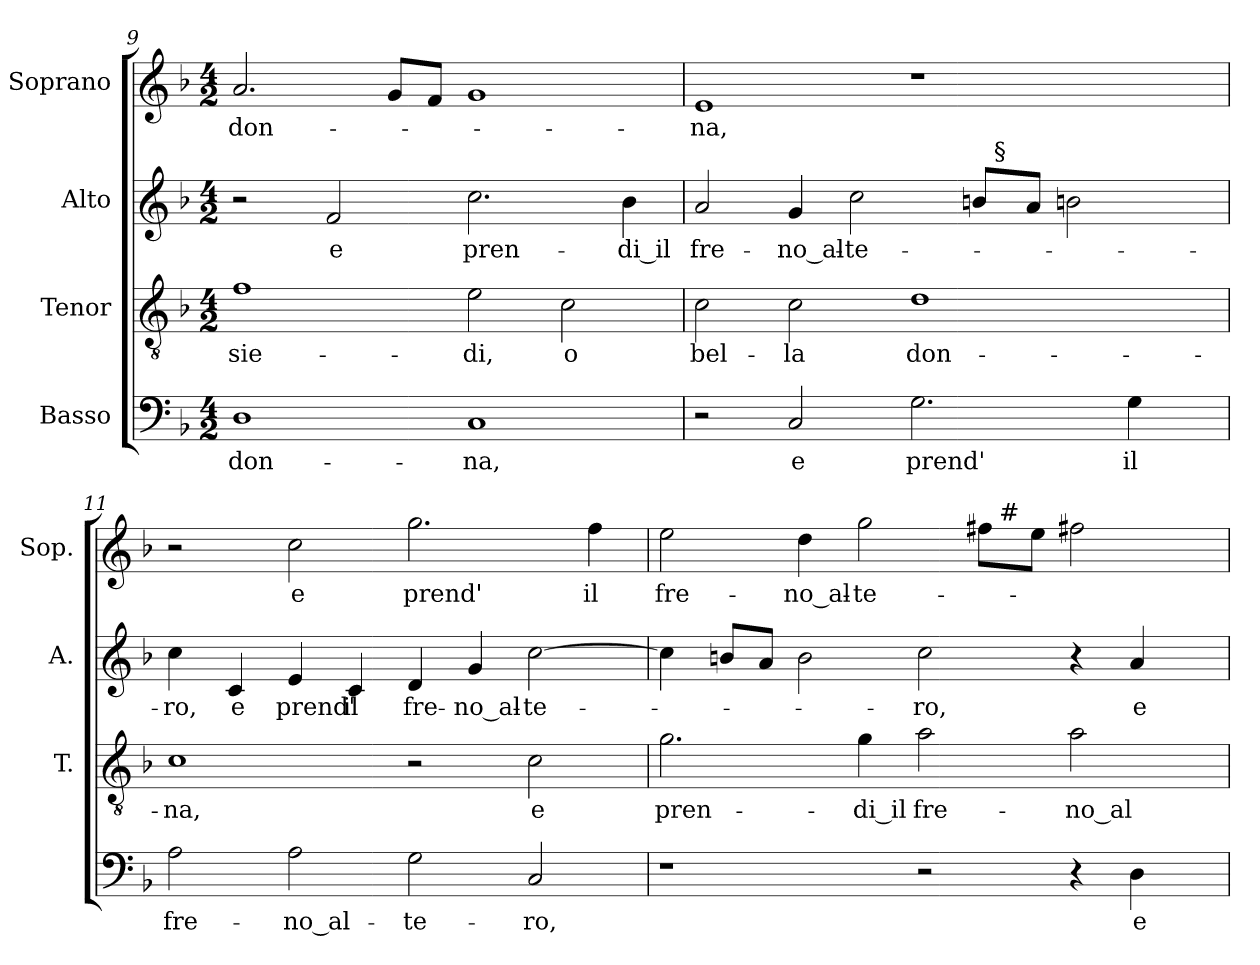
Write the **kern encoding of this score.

**kern	**text	**kern	**text	**kern	**text	**kern	**text
*part4	*part4	*part3	*part3	*part2	*part2	*part1	*part1
*staff4	*staff4	*staff3	*staff3	*staff2	*staff2	*staff1	*staff1
*I"Basso	*	*I"Tenor	*	*I"Alto	*	*I"Soprano	*
*	*	*I'T.	*	*I'A.	*	*I'Sop.	*
*clefF4	*	*clefGv2	*	*clefG2	*	*clefG2	*
*	*	*ITrd7c12	*	*	*	*	*
*k[b-]	*	*k[b-]	*	*k[b-]	*	*k[b-]	*
*F:	*	*F:	*	*F:	*	*F:	*
*M4/2	*	*M4/2	*	*M4/2	*	*M4/2	*
=9	=9	=9	=9	=9	=9	=9	=9
!	!LO:LY:b:color=#000000	!	!	!	!	!	!
!	!	!	!LO:LY:b:color=#000000	!	!	!	!
!	!	!	!	!	!	!	!LO:LY:b:color=#000000
1Di	don-	1Fi	sie-	2r	.	2.ai/	don-
!	!	!	!	!	!LO:LY:b:color=#000000	!	!
.	.	.	.	2fi/	e	.	.
.	.	.	.	.	.	8gi/L	.
.	.	.	.	.	.	8fi/J	.
!	!LO:LY:b:color=#000000	!	!	!	!	!	!
!	!	!	!LO:LY:b:color=#000000	!	!	!	!
!	!	!	!	!	!LO:LY:b:color=#000000	!	!
1Ci	-na,	2Ei\	-di,	2.cci\	pren-	1gi	.
!	!	!	!LO:LY:b:color=#000000	!	!	!	!
.	.	2Ci\	o	.	.	.	.
!	!	!	!	!	!LO:LY:b:color=#000000	!	!
.	.	.	.	4b-i\	-di_il	.	.
!!LO:LB:g=z
=10	=10	=10	=10	=10	=10	=10	=10
!	!	!	!LO:LY:b:color=#000000	!	!	!	!
!	!	!	!	!	!LO:LY:b:color=#000000	!	!
!	!	!	!	!	!	!	!LO:LY:b:color=#000000
*	*	*	*	*^	*	*	*
2r	.	2Ci\	bel-	2ai/	1ryy	fre-	1ei	-na,
!	!LO:LY:b:color=#000000	!	!	!	!	!	!	!
!	!	!	!LO:LY:b:color=#000000	!	!	!	!	!
!	!	!	!	!	!	!LO:LY:b:color=#000000	!	!
2Ci/	e	2Ci\	-la	4gi/	.	-no_al-	.	.
!	!	!	!	!	!	!LO:LY:b:color=#000000	!	!
.	.	.	.	2cci\	.	-te-	.	.
!	!LO:LY:b:color=#000000	!	!	!	!	!	!	!
!	!	!	!LO:LY:b:color=#000000	!	!	!	!	!
2.Gi\	prend'	1Di	don-	.	4ryy	.	1r	.
.	.	.	.	8bi/L	32ryy	.	.	.
.	.	.	.	.	256ryy	.	.	.
!	!	!	!	!	!LO:TX:a:t=§	!	!	!
.	.	.	.	.	2ryy	.	.	.
.	.	.	.	8ai/J	.	.	.	.
.	.	.	.	2bni\	.	.	.	.
!	!LO:LY:b:color=#000000	!	!	!	!	!	!	!
4Gi\	il	.	.	.	.	.	.	.
.	.	.	.	.	8ryy	.	.	.
.	.	.	.	.	16ryy	.	.	.
.	.	.	.	.	64..ryy	.	.	.
*	*	*	*	*v	*v	*	*	*
=11	=11	=11	=11	=11	=11	=11	=11
*	*	*	*	*^	*	*	*
!	!LO:LY:b:color=#000000	!	!	!	!	!	!	!
*	*	*	*	*v	*v	*	*	*
*	*	*	*	*^	*	*	*
!	!	!	!LO:LY:b:color=#000000	!	!	!	!	!
*	*	*	*	*v	*v	*	*	*
*	*	*	*	*^	*	*	*
!	!	!	!	!	!	!LO:LY:b:color=#000000	!	!
*	*	*	*	*v	*v	*	*	*
2Ai\	fre-	1Ci	-na,	4cci\	-ro,	2r	.
!	!	!	!	!	!LO:LY:b:color=#000000	!	!
.	.	.	.	4ci/	e	.	.
!	!LO:LY:b:color=#000000	!	!	!	!	!	!
!	!	!	!	!	!LO:LY:b:color=#000000	!	!
!	!	!	!	!	!	!	!LO:LY:b:color=#000000
2Ai\	-no_al-	.	.	4ei/	prend'	2cci\	e
!	!	!	!	!	!LO:LY:b:color=#000000	!	!
.	.	.	.	4ci/	il	.	.
!	!LO:LY:b:color=#000000	!	!	!	!	!	!
!	!	!	!	!	!LO:LY:b:color=#000000	!	!
!	!	!	!	!	!	!	!LO:LY:b:color=#000000
2Gi\	-te-	2r	.	4di/	fre-	2.ggi\	prend'
!	!	!	!	!	!LO:LY:b:color=#000000	!	!
.	.	.	.	4gi/	-no_al-	.	.
!	!LO:LY:b:color=#000000	!	!	!	!	!	!
!	!	!	!LO:LY:b:color=#000000	!	!	!	!
!	!	!	!	!	!LO:LY:b:color=#000000	!	!
2Ci/	-ro,	2Ci\	e	[>2cci\	-te-	.	.
!	!	!	!	!	!	!	!LO:LY:b:color=#000000
.	.	.	.	.	.	4ffi\	il
=12	=12	=12	=12	=12	=12	=12	=12
!	!	!	!LO:LY:b:color=#000000	!	!	!	!
!	!	!	!	!	!	!	!LO:LY:b:color=#000000
*	*	*	*	*	*	*^	*
1r	.	2.Gi\	pren-	4cci\]	.	2eei\	1ryy	fre-
.	.	.	.	8bni/L	.	.	.	.
.	.	.	.	8ai/J	.	.	.	.
!	!	!	!	!	!	!	!	!LO:LY:b:color=#000000
.	.	.	.	2bi\	.	4ddi\	.	-no_al-
!	!	!	!LO:LY:b:color=#000000	!	!	!	!	!
!	!	!	!	!	!	!	!	!LO:LY:b:color=#000000
.	.	4Gi\	-di_il	.	.	2ggi\	.	-te-
!	!	!	!LO:LY:b:color=#000000	!	!	!	!	!
!	!	!	!	!	!LO:LY:b:color=#000000	!	!	!
2r	.	2Ai\	fre-	2cci\	-ro,	.	4ryy	.
.	.	.	.	.	.	8ff#i\L	32ryy	.
.	.	.	.	.	.	.	256ryy	.
!	!	!	!	!	!	!	!LO:TX:a:t=#	!
.	.	.	.	.	.	.	2ryy	.
.	.	.	.	.	.	8eei\J	.	.
!	!	!	!LO:LY:b:color=#000000	!	!	!	!	!
4r	.	2Ai\	-no_al-	4r	.	2ff#Xi\	.	.
!	!LO:LY:b:color=#000000	!	!	!	!	!	!	!
!	!	!	!	!	!LO:LY:b:color=#000000	!	!	!
4Di\	e	.	.	4ai/	e	.	.	.
.	.	.	.	.	.	.	8ryy	.
.	.	.	.	.	.	.	16ryy	.
.	.	.	.	.	.	.	64..ryy	.
*	*	*	*	*	*	*v	*v	*
=	=	=	=	=	=	=	=
*-	*-	*-	*-	*-	*-	*-	*-
